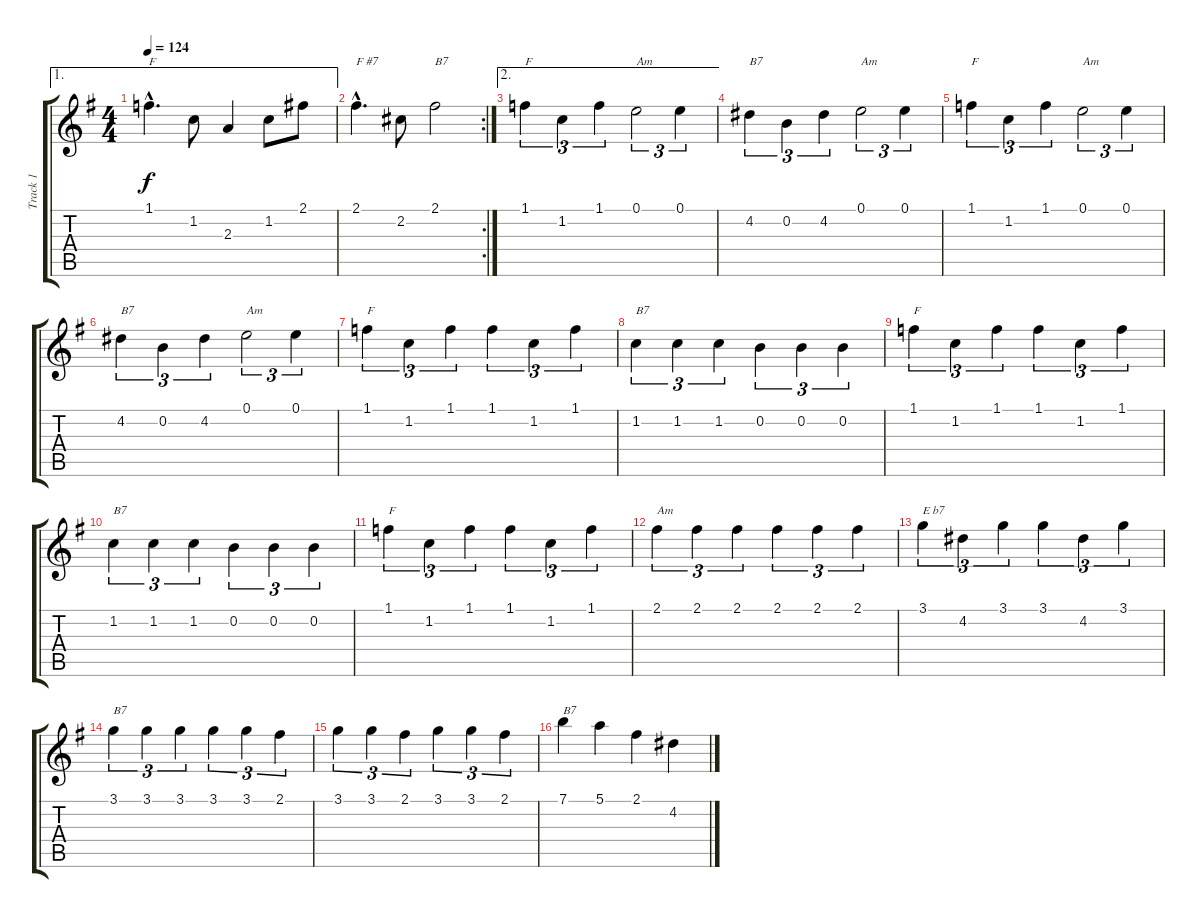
\track ("Track 1" "Track 1") {instrument acousticguitarnylon}
\staff {score tabs}
\tuning (E4 B3 G3 D3 A2 E2) {hide}
\ae 1
\ts (4 4)
\tempo 124
\clef g2
\ks g
1.1{hac}.4{d txt "F" dy f} 1.2.8 2.3.4 1.2.8 2.1.8 |
\rc 2
2.1{hac}.4{d txt "F #7"} 2.2.8 2.1.2{txt "B7"} |
\ae 2
1.1.4{tu (3 2) txt "F"} 1.2.4{tu (3 2)} 1.1.4{tu (3 2)} 0.1.2{tu (3 2) txt "Am"} 0.1.4{tu (3 2)} |
4.2.4{tu (3 2) txt "B7"} 0.2.4{tu (3 2)} 4.2.4{tu (3 2)} 0.1.2{tu (3 2) txt "Am"} 0.1.4{tu (3 2)} |
1.1.4{tu (3 2) txt "F"} 1.2.4{tu (3 2)} 1.1.4{tu (3 2)} 0.1.2{tu (3 2) txt "Am"} 0.1.4{tu (3 2)} |
4.2.4{tu (3 2) txt "B7"} 0.2.4{tu (3 2)} 4.2.4{tu (3 2)} 0.1.2{tu (3 2) txt "Am"} 0.1.4{tu (3 2)} |
1.1.4{tu (3 2) txt "F"} 1.2.4{tu (3 2)} 1.1.4{tu (3 2)} 1.1.4{tu (3 2)} 1.2.4{tu (3 2)} 1.1.4{tu (3 2)} |
1.2.4{tu (3 2) txt "B7"} 1.2.4{tu (3 2)} 1.2.4{tu (3 2)} 0.2.4{tu (3 2)} 0.2.4{tu (3 2)} 0.2.4{tu (3 2)} |
1.1.4{tu (3 2) txt "F"} 1.2.4{tu (3 2)} 1.1.4{tu (3 2)} 1.1.4{tu (3 2)} 1.2.4{tu (3 2)} 1.1.4{tu (3 2)} |
1.2.4{tu (3 2) txt "B7"} 1.2.4{tu (3 2)} 1.2.4{tu (3 2)} 0.2.4{tu (3 2)} 0.2.4{tu (3 2)} 0.2.4{tu (3 2)} |
1.1.4{tu (3 2) txt "F"} 1.2.4{tu (3 2)} 1.1.4{tu (3 2)} 1.1.4{tu (3 2)} 1.2.4{tu (3 2)} 1.1.4{tu (3 2)} |
2.1.4{tu (3 2) txt "Am"} 2.1.4{tu (3 2)} 2.1.4{tu (3 2)} 2.1.4{tu (3 2)} 2.1.4{tu (3 2)} 2.1.4{tu (3 2)} |
3.1.4{tu (3 2) txt "E b7"} 4.2.4{tu (3 2)} 3.1.4{tu (3 2)} 3.1.4{tu (3 2)} 4.2.4{tu (3 2)} 3.1.4{tu (3 2)} |
3.1.4{tu (3 2) txt "B7"} 3.1.4{tu (3 2)} 3.1.4{tu (3 2)} 3.1.4{tu (3 2)} 3.1.4{tu (3 2)} 2.1.4{tu (3 2)} |
3.1.4{tu (3 2)} 3.1.4{tu (3 2)} 2.1.4{tu (3 2)} 3.1.4{tu (3 2)} 3.1.4{tu (3 2)} 2.1.4{tu (3 2)} |
7.1.4{txt "B7"} 5.1.4 2.1.4 4.2.4
